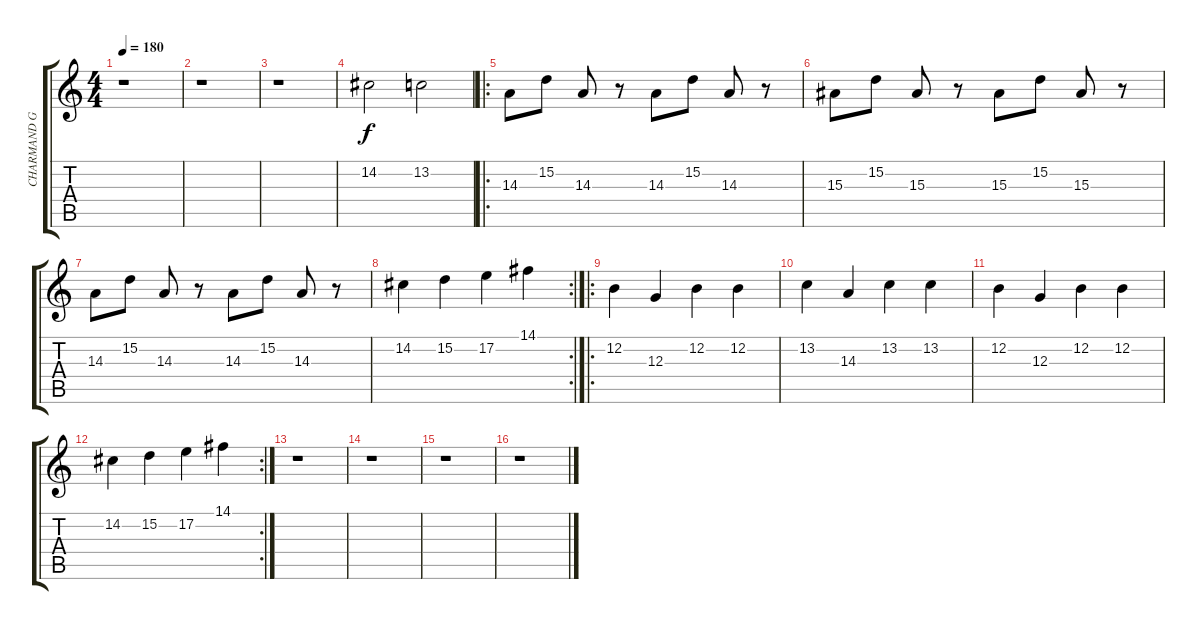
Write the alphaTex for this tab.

\track ("CHARMAND GRIMLOCH" "CHARMAND G") {instrument stringensemble1}
\staff {score tabs}
\tuning (E4 B3 G3 D3 A2 E2) {hide}
\ts (4 4)
\tempo 180
\clef g2
\ks c
r.1{dy f} |
r.1 |
r.1 |
14.2.2 13.2.2 |
\ro
14.3.8 15.2.8 14.3.8 r.8 14.3.8 15.2.8 14.3.8 r.8 |
15.3.8 15.2.8 15.3.8 r.8 15.3.8 15.2.8 15.3.8 r.8 |
14.3.8 15.2.8 14.3.8 r.8 14.3.8 15.2.8 14.3.8 r.8 |
\rc 2
14.2.4 15.2.4 17.2.4 14.1.4 |
\ro
12.2.4 12.3.4 12.2.4 12.2.4 |
13.2.4 14.3.4 13.2.4 13.2.4 |
12.2.4 12.3.4 12.2.4 12.2.4 |
\rc 2
14.2.4 15.2.4 17.2.4 14.1.4 |
r.1 |
r.1 |
r.1 |
r.1
